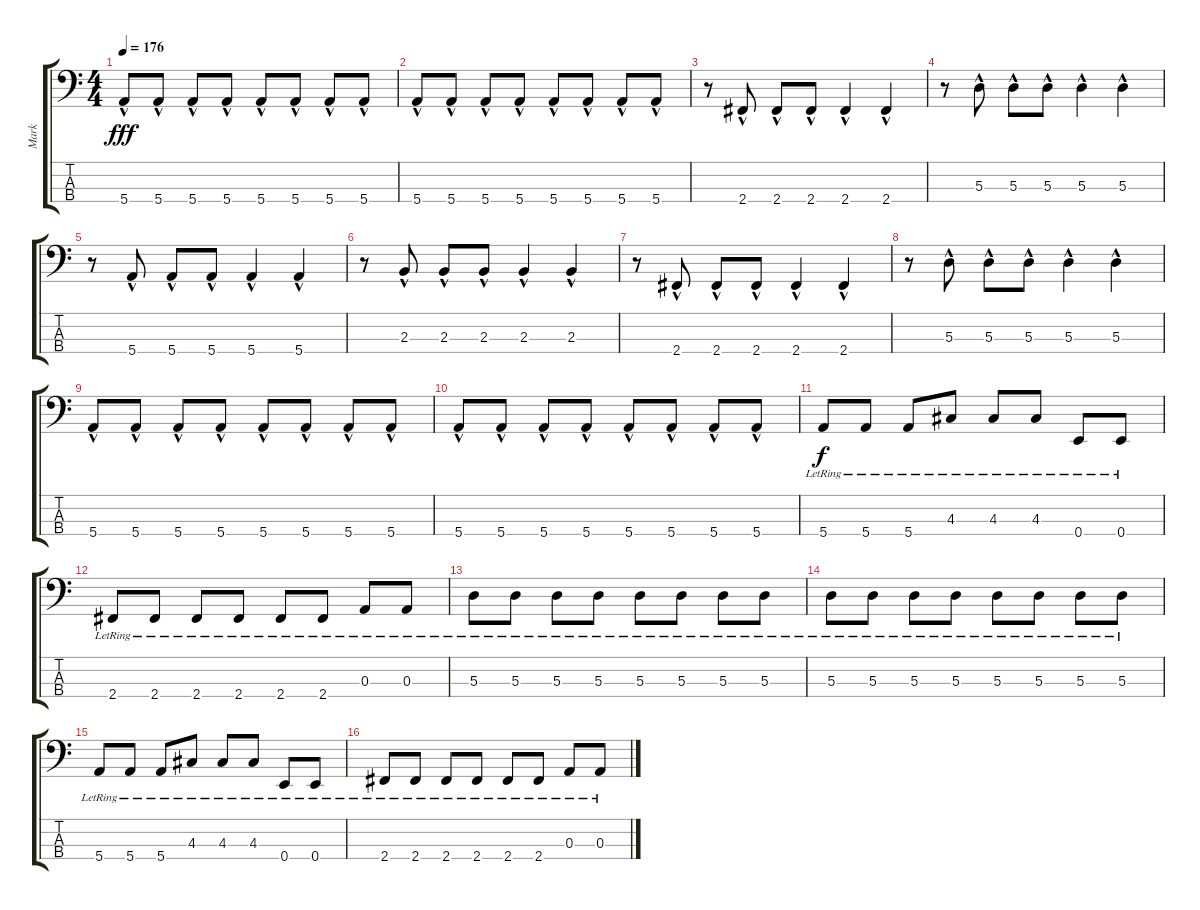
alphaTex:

\track ("Mark" "Mark") {instrument electricbasspick}
\staff {score tabs}
\tuning (G2 D2 A1 E1) {hide}
\ts (4 4)
\tempo 176
\clef f4
\ks c
5.4{hac}.8{dy fff} 5.4{hac}.8 5.4{hac}.8 5.4{hac}.8 5.4{hac}.8 5.4{hac}.8 5.4{hac}.8 5.4{hac}.8 |
5.4{hac}.8 5.4{hac}.8 5.4{hac}.8 5.4{hac}.8 5.4{hac}.8 5.4{hac}.8 5.4{hac}.8 5.4{hac}.8 |
r.8 2.4{hac}.8 2.4{hac}.8 2.4{hac}.8 2.4{hac}.4 2.4{hac}.4 |
r.8 5.3{hac}.8 5.3{hac}.8 5.3{hac}.8 5.3{hac}.4 5.3{hac}.4 |
r.8 5.4{hac}.8 5.4{hac}.8 5.4{hac}.8 5.4{hac}.4 5.4{hac}.4 |
r.8 2.3{hac}.8 2.3{hac}.8 2.3{hac}.8 2.3{hac}.4 2.3{hac}.4 |
r.8 2.4{hac}.8 2.4{hac}.8 2.4{hac}.8 2.4{hac}.4 2.4{hac}.4 |
r.8 5.3{hac}.8 5.3{hac}.8 5.3{hac}.8 5.3{hac}.4 5.3{hac}.4 |
5.4{hac}.8 5.4{hac}.8 5.4{hac}.8 5.4{hac}.8 5.4{hac}.8 5.4{hac}.8 5.4{hac}.8 5.4{hac}.8 |
5.4{hac}.8 5.4{hac}.8 5.4{hac}.8 5.4{hac}.8 5.4{hac}.8 5.4{hac}.8 5.4{hac}.8 5.4{hac}.8 |
5.4{lr}.8{dy f} 5.4{lr}.8 5.4{lr}.8 4.3{lr}.8 4.3{lr}.8 4.3{lr}.8 0.4{lr}.8 0.4{lr}.8 |
2.4{lr}.8 2.4{lr}.8 2.4{lr}.8 2.4{lr}.8 2.4{lr}.8 2.4{lr}.8 0.3{lr}.8 0.3{lr}.8 |
5.3{lr}.8 5.3{lr}.8 5.3{lr}.8 5.3{lr}.8 5.3{lr}.8 5.3{lr}.8 5.3{lr}.8 5.3{lr}.8 |
5.3{lr}.8 5.3{lr}.8 5.3{lr}.8 5.3{lr}.8 5.3{lr}.8 5.3{lr}.8 5.3{lr}.8 5.3{lr}.8 |
5.4{lr}.8 5.4{lr}.8 5.4{lr}.8 4.3{lr}.8 4.3{lr}.8 4.3{lr}.8 0.4{lr}.8 0.4{lr}.8 |
2.4{lr}.8 2.4{lr}.8 2.4{lr}.8 2.4{lr}.8 2.4{lr}.8 2.4{lr}.8 0.3{lr}.8 0.3{lr}.8
